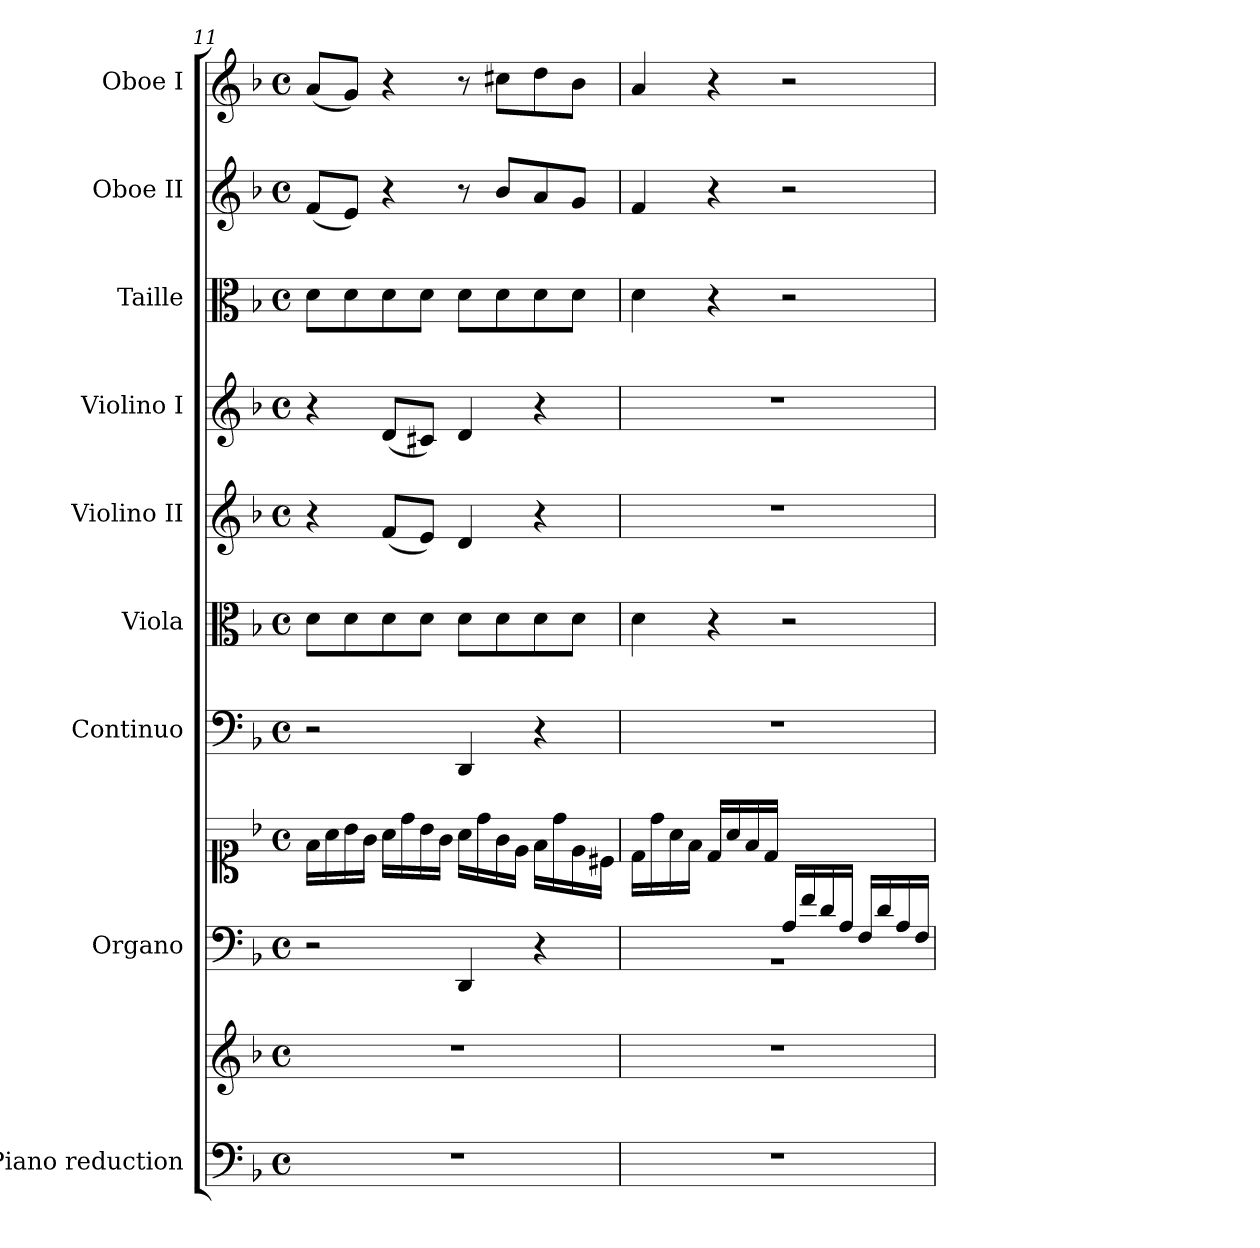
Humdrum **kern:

**kern	**kern	**kern	**kern	**kern	**kern	**kern	**kern	**kern	**kern	**kern
*part9	*part9	*part8	*part8	*part7	*part6	*part5	*part4	*part3	*part2	*part1
*staff11	*staff10	*staff9	*staff8	*staff7	*staff6	*staff5	*staff4	*staff3	*staff2	*staff1
*I"Piano reduction	*	*I"Organo	*	*I"Continuo	*I"Viola	*I"Violino II	*I"Violino I	*I"Taille	*I"Oboe II	*I"Oboe I
*I'Pno	*	*	*	*	*I'Vla	*I'Vln	*I'Vln	*	*I'Ob	*I'Ob
!!LO:PB:g=z
*clefF4	*clefG2	*clefF4	*clefC1	*clefF4	*clefC3	*clefG2	*clefG2	*clefC3	*clefG2	*clefG2
*k[b-]	*k[b-]	*k[b-]	*k[b-]	*k[b-]	*k[b-]	*k[b-]	*k[b-]	*k[b-]	*k[b-]	*k[b-]
*M4/4	*M4/4	*M4/4	*M4/4	*M4/4	*M4/4	*M4/4	*M4/4	*M4/4	*M4/4	*M4/4
*met(c)	*met(c)	*met(c)	*met(c)	*met(c)	*met(c)	*met(c)	*met(c)	*met(c)	*met(c)	*met(c)
=11	=11	=11	=11	=11	=11	=11	=11	=11	=11	=11
1r	1r	2r	16f\LL	2r	8d\L	4r	4r	8d\L	(<8f/L	(<8a/L
.	.	.	16a\	.	.	.	.	.	.	.
.	.	.	16b-\	.	8d\	.	.	8d\	8e/J)	8g/J)
.	.	.	16g\JJ	.	.	.	.	.	.	.
.	.	.	16a\LL	.	8d\	(<8f/L	(<8d/L	8d\	4r	4r
.	.	.	16dd\	.	.	.	.	.	.	.
.	.	.	16b-\	.	8d\J	8e/J)	8c#X/J)	8d\J	.	.
.	.	.	16g\JJ	.	.	.	.	.	.	.
.	.	4DD/	16a\LL	4DD/	8d\L	4d/	4d/	8d\L	8r	8r
.	.	.	16dd\	.	.	.	.	.	.	.
.	.	.	16g\	.	8d\	.	.	8d\	8b-/L	8cc#X\L
.	.	.	16e\JJ	.	.	.	.	.	.	.
.	.	4r	16f\LL	4r	8d\	4r	4r	8d\	8a/	8dd\
.	.	.	16dd\	.	.	.	.	.	.	.
.	.	.	16e\	.	8d\J	.	.	8d\J	8g/J	8b-\J
.	.	.	16c#X\JJ	.	.	.	.	.	.	.
=12	=12	=12	=12	=12	=12	=12	=12	=12	=12	=12
*	*	*^	*	*	*	*	*	*	*	*
1r	1r	2ryy	1r	16d\LL	1r	4d\	1r	1r	4d\	4f/	4a/
.	.	.	.	16dd\	.	.	.	.	.	.	.
.	.	.	.	16a\	.	.	.	.	.	.	.
.	.	.	.	16f\JJ	.	.	.	.	.	.	.
.	.	.	.	16d/LL	.	4r	.	.	4r	4r	4r
.	.	.	.	16a/	.	.	.	.	.	.	.
.	.	.	.	16f/	.	.	.	.	.	.	.
.	.	.	.	16d/JJ	.	.	.	.	.	.	.
.	.	16A/LL	.	2ryy	.	2r	.	.	2r	2r	2r
.	.	16f/	.	.	.	.	.	.	.	.	.
.	.	16d/	.	.	.	.	.	.	.	.	.
.	.	16A/JJ	.	.	.	.	.	.	.	.	.
.	.	16F/LL	.	.	.	.	.	.	.	.	.
.	.	16d/	.	.	.	.	.	.	.	.	.
.	.	16A/	.	.	.	.	.	.	.	.	.
.	.	16F/JJ	.	.	.	.	.	.	.	.	.
*	*	*v	*v	*	*	*	*	*	*	*	*
=	=	=	=	=	=	=	=	=	=	=
*-	*-	*-	*-	*-	*-	*-	*-	*-	*-	*-
